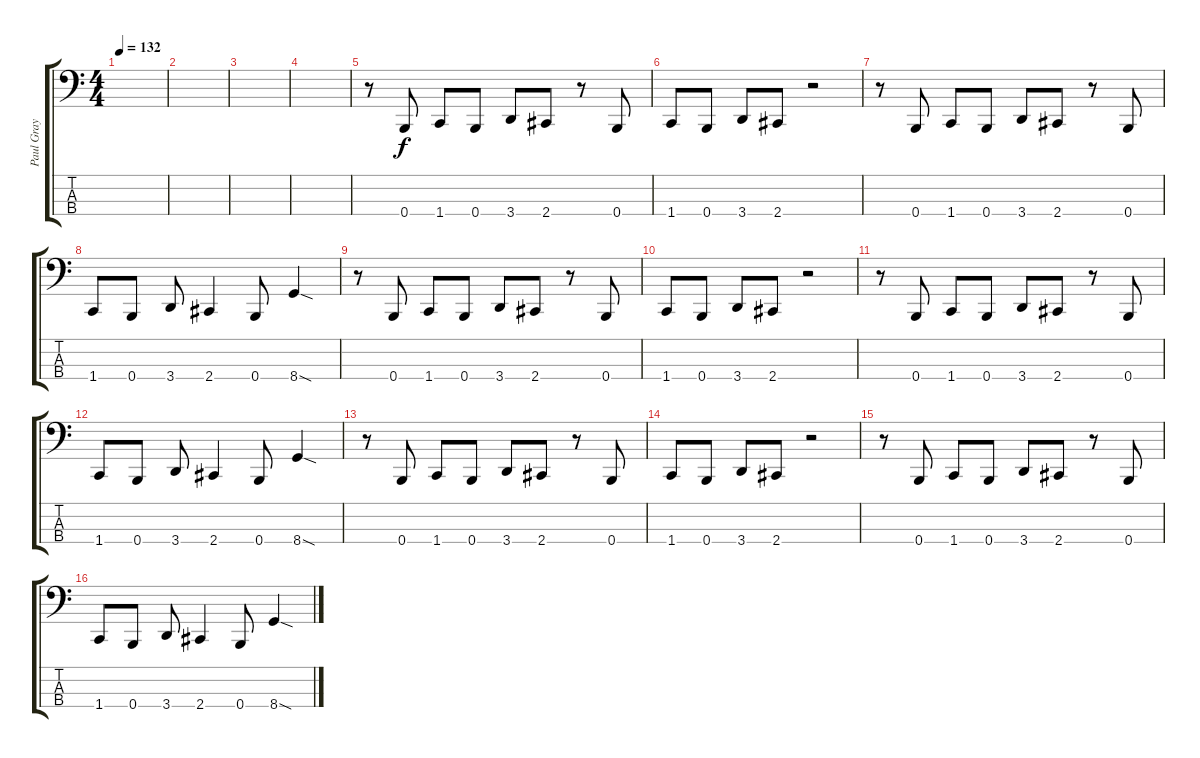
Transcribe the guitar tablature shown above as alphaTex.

\track ("Paul Gray" "Paul Gray") {instrument electricbassfinger}
\staff {score tabs}
\tuning (E2 B1 Gb1 B0) {hide}
\ts (4 4)
\tempo 132
\clef f4
\ks c
|
|
|
|
r.8 0.4.8 1.4.8 0.4.8 3.4.8 2.4.8 r.8 0.4.8 |
1.4.8 0.4.8 3.4.8 2.4.8 r.2 |
r.8 0.4.8 1.4.8 0.4.8 3.4.8 2.4.8 r.8 0.4.8 |
1.4.8 0.4.8 3.4.8 2.4.4 0.4.8 8.4{sod}.4 |
r.8 0.4.8 1.4.8 0.4.8 3.4.8 2.4.8 r.8 0.4.8 |
1.4.8 0.4.8 3.4.8 2.4.8 r.2 |
r.8 0.4.8 1.4.8 0.4.8 3.4.8 2.4.8 r.8 0.4.8 |
1.4.8 0.4.8 3.4.8 2.4.4 0.4.8 8.4{sod}.4 |
r.8 0.4.8 1.4.8 0.4.8 3.4.8 2.4.8 r.8 0.4.8 |
1.4.8 0.4.8 3.4.8 2.4.8 r.2 |
r.8 0.4.8 1.4.8 0.4.8 3.4.8 2.4.8 r.8 0.4.8 |
1.4.8 0.4.8 3.4.8 2.4.4 0.4.8 8.4{sod}.4
